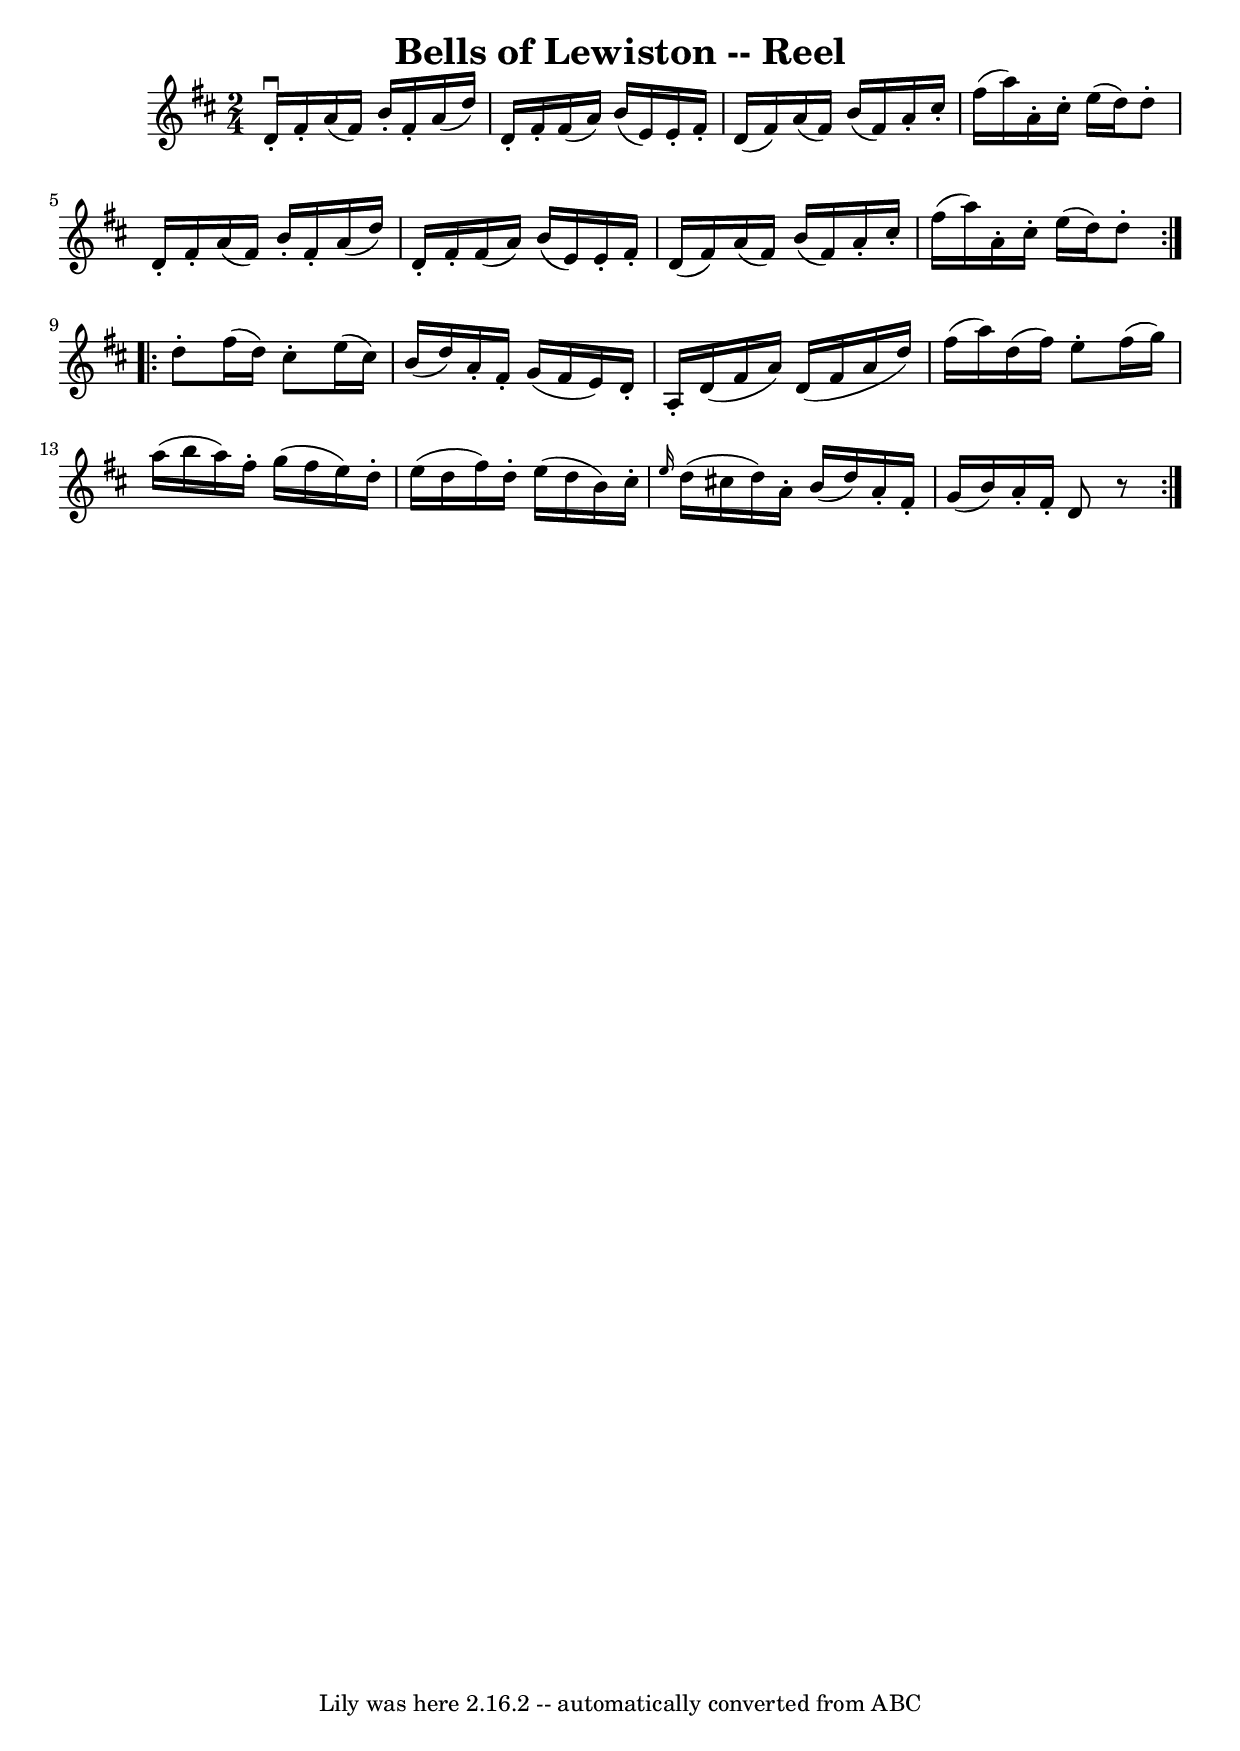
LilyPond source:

\version "2.16.2"
\include "Mammoth.ily"
\header {
  %% book = "Ryan's Mammoth Collection"
  crossRefNumber = "1"
  footnotes = "\\\\180"
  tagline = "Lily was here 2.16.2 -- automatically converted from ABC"
  title = "Bells of Lewiston -- Reel"

}
voicedefault =  {



  \repeat volta 2 {

    \time 2/4 
    \key d \major
    d'16^\downbow-. fis'16-. a'16 (fis'16)   
    b'16-. fis'16-. a'16 (d''16)   |
    d'16-. fis'16-.   
    fis'16 (a'16) b'16 (e'16) e'16-. fis'16-.   |
    d'16 (fis'16) a'16 (fis'16) b'16 (fis'16) a'16-. cis''16-.   |
    fis''16 (a''16) a'16-. cis''16-. e''16 (
    d''16) d''8-.   |
    d'16-. fis'16-. a'16 (fis'16)  
    b'16-. fis'16-. a'16 (d''16)   |
    d'16-. fis'16-.   
    fis'16 (a'16) b'16 (e'16) e'16-. fis'16-.   |
    d'16 (fis'16) a'16 (fis'16) b'16 (fis'16) a'16-. cis''16-.   |
    fis''16 (a''16) a'16-. cis''16-. e''16 (
    d''16) d''8-.   
  } 
  \repeat volta 2 {
    d''8-. fis''16 (d''16)   
    cis''8-. e''16 (cis''16)   |
    b'16 (d''16) a'16-.   
    fis'16-. g'16 (fis'16 e'16) d'16-.   |
    a16-. d'16 (
    fis'16 a'16) d'16 (fis'16 a'16 d''16)   |
    fis''16 (a''16) d''16 (fis''16) e''8-. fis''16 (g''16)       
    |
    a''16 (b''16 a''16) fis''16-. g''16 (fis''16    
    e''16) d''16-.   |
    e''16 (d''16 fis''16) d''16-.   
    e''16 (d''16 b'16) cis''16-.   |
    \grace { e''16  
	   }   
    d''16 (cis''!16 d''16) a'16-. b'16 (d''16) a'16-.   
    fis'16-.   |
    g'16 (b'16) a'16-. fis'16-. d'8    r8 

  }   

}

\score{
  <<

    \context Staff="default"
    {
      \voicedefault 
      
    }

  >>
  \layout {
    
  }
  \midi {
  }

}
